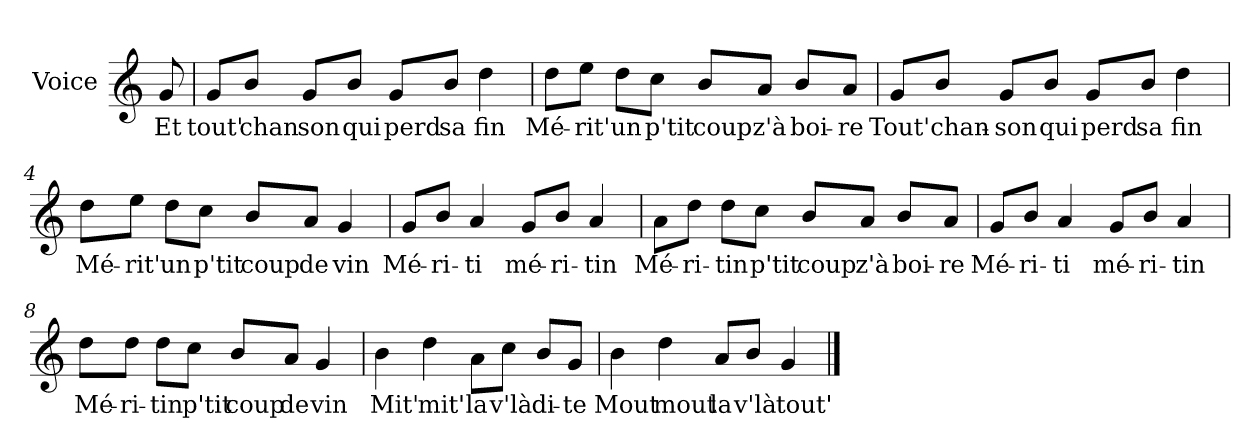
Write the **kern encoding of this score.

**kern	**text
*part1	*part1
*staff1	*staff1
*I"Voice	*
*I'V	*
*clefG2	*
*k[]	*
*C:	*
=	=
8g/	Et
=1	=1
8g/L	tout'
8b/J	chan
8g/L	son
8b/J	qui
8g/L	perd
8b/J	sa
4dd\	fin
=2	=2
8dd\L	Mé-
8ee\J	-rit'
8dd\L	un
8cc\J	p'tit
8b/L	coup
8a/J	z'à
8b/L	boi-
8a/J	-re
=3	=3
8g/L	Tout'
8b/J	chan-
8g/L	-son
8b/J	qui
8g/L	perd
8b/J	sa
4dd\	fin
!!LO:LB:g=z
=4	=4
8dd\L	Mé-
8ee\J	-rit'
8dd\L	un
8cc\J	p'tit
8b/L	coup
8a/J	de
4g/	vin
=5	=5
8g/L	Mé-
8b/J	-ri-
4a/	-ti
8g/L	mé-
8b/J	-ri-
4a/	-tin
=6	=6
8a\L	Mé-
8dd\J	-ri-
8dd\L	-tin
8cc\J	p'tit
8b/L	coup
8a/J	z'à
8b/L	boi-
8a/J	-re
=7	=7
8g/L	Mé-
8b/J	-ri-
4a/	-ti
8g/L	mé-
8b/J	-ri-
4a/	-tin
!!LO:LB:g=z
=8	=8
8dd\L	Mé-
8dd\J	-ri-
8dd\L	-tin
8cc\J	p'tit
8b/L	coup
8a/J	de
4g/	vin
=9	=9
4b\	Mit'
4dd\	mit'
8a\L	la
8cc\J	v'là
8b/L	di-
8g/J	-te
=10	=10
4b\	Mout
4dd\	mout
8a/L	la
8b/J	v'là
4g/	tout'
==	==
*-	*-
